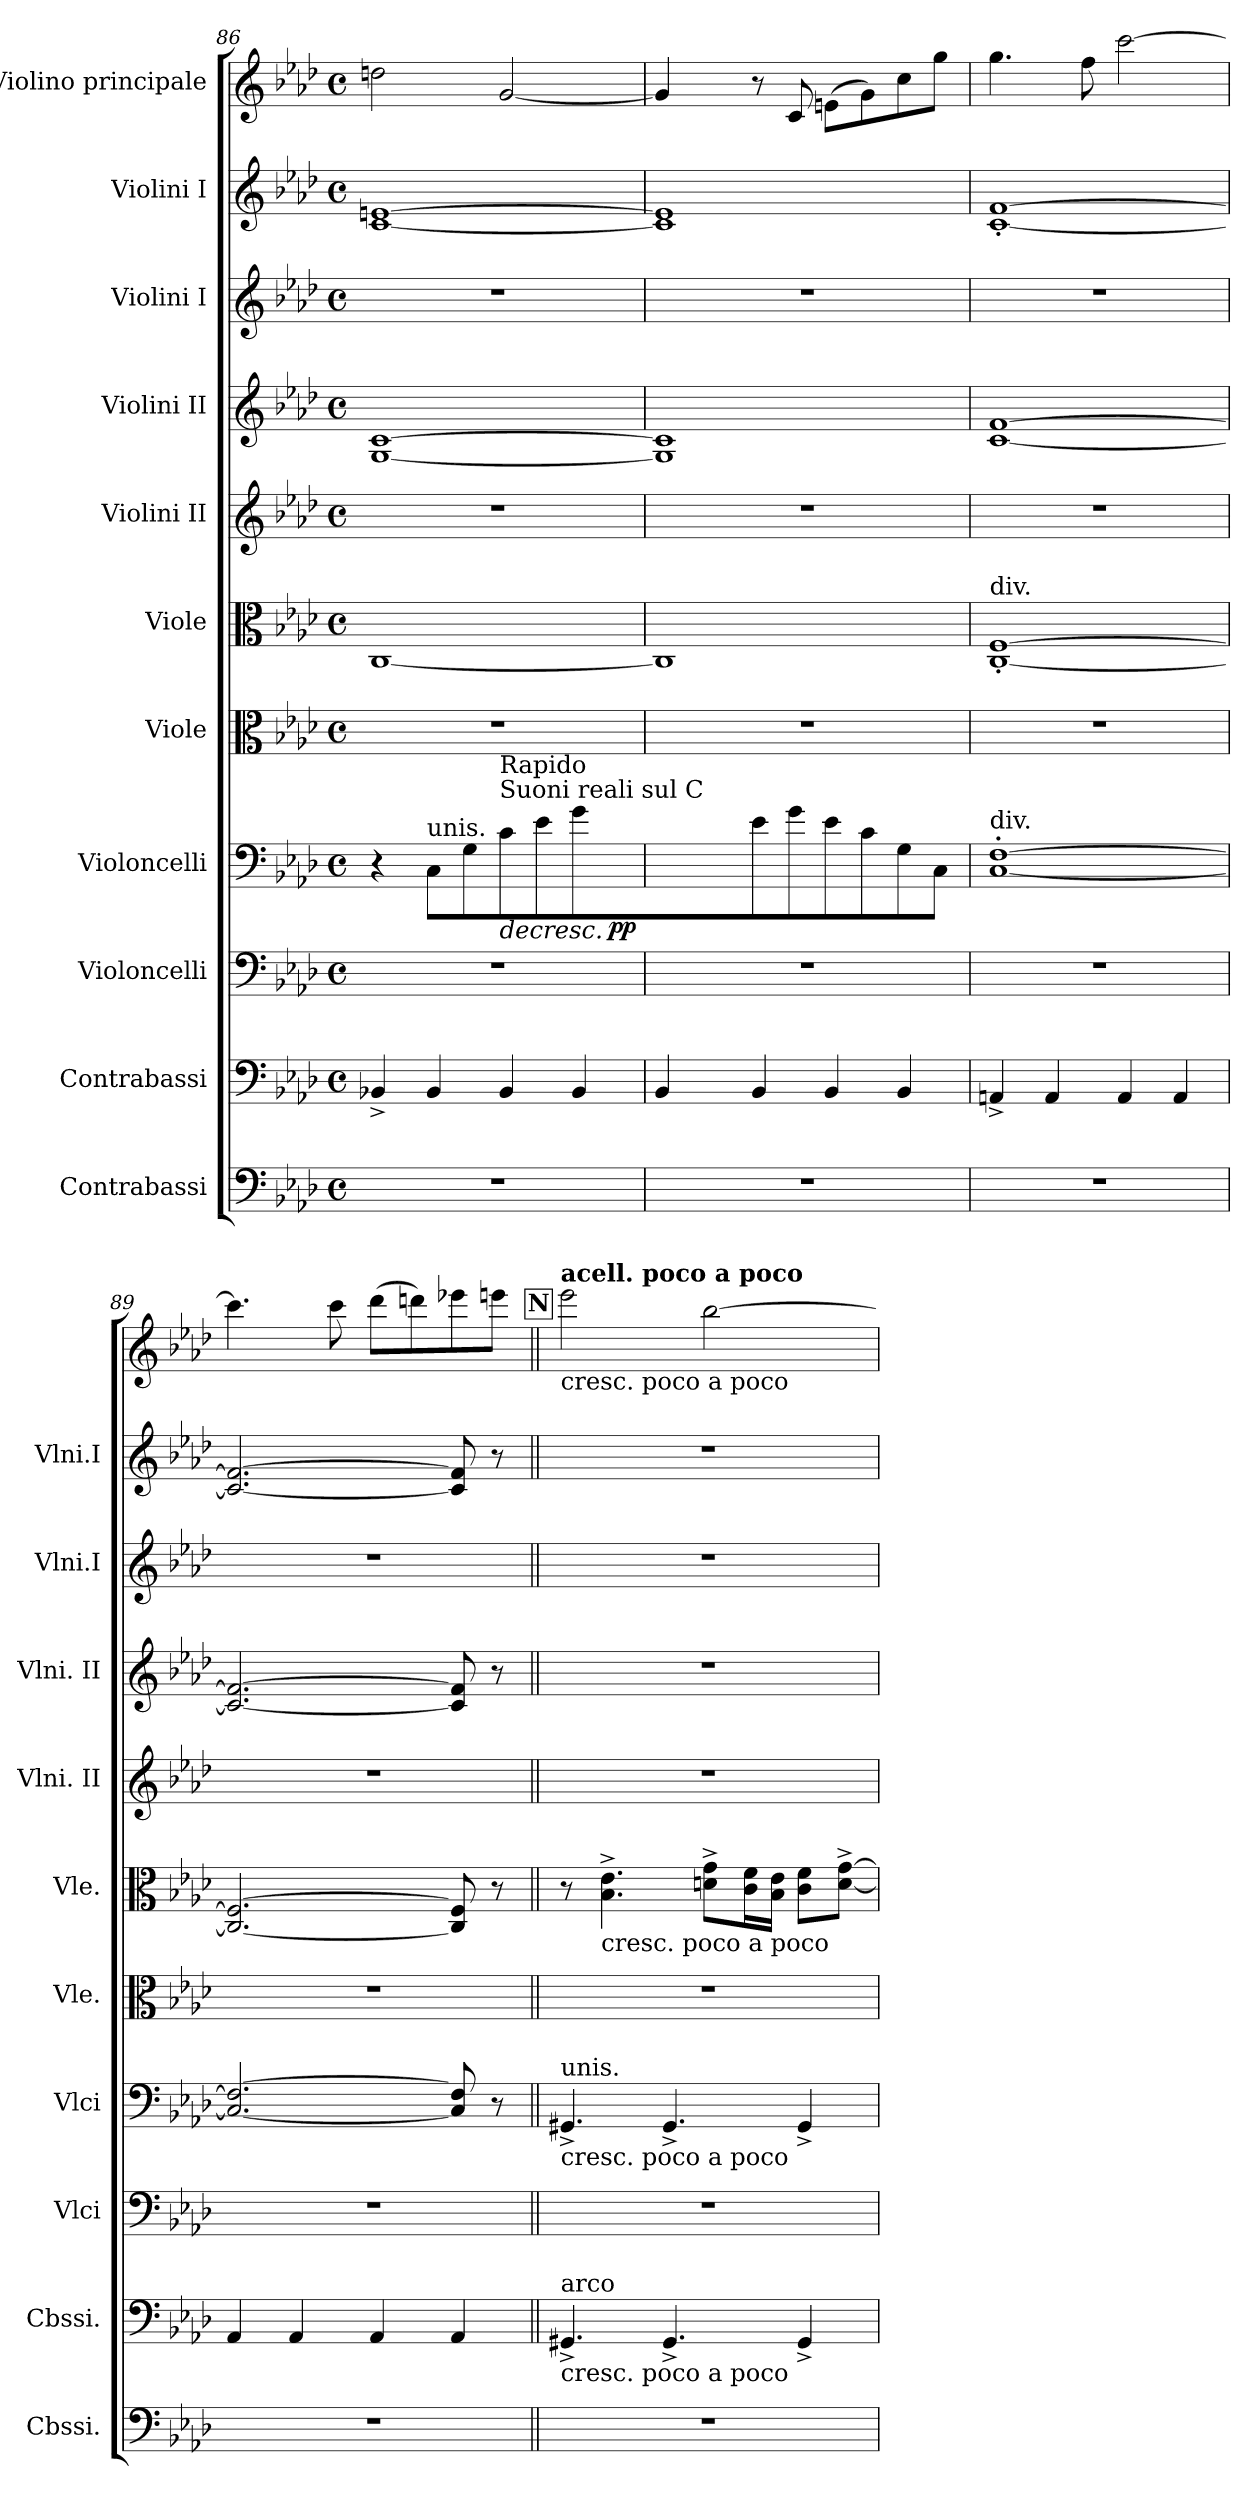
**kern	**kern	**kern	**kern	**dynam	**kern	**kern	**kern	**kern	**kern	**kern	**kern
*part11	*part10	*part9	*part8	*part8	*part7	*part6	*part5	*part4	*part3	*part2	*part1
*staff11	*staff10	*staff9	*staff8	*staff8	*staff7	*staff6	*staff5	*staff4	*staff3	*staff2	*staff1
*I"Contrabassi	*I"Contrabassi	*I"Violoncelli	*I"Violoncelli	*	*I"Viole	*I"Viole	*I"Violini II	*I"Violini II	*I"Violini I	*I"Violini I	*I"Violino principale
*I'Cbssi.	*I'Cbssi.	*I'Vlci	*I'Vlci	*	*I'Vle.	*I'Vle.	*I'Vlni. II	*I'Vlni. II	*I'Vlni.I	*I'Vlni.I	*
!!LO:PB:g=z
*clefF4	*clefF4	*clefF4	*clefF4	*	*clefC3	*clefC3	*clefG2	*clefG2	*clefG2	*clefG2	*clefG2
*ITrd7c12	*ITrd7c12	*	*	*	*	*	*	*	*	*	*
*k[b-e-a-d-]	*k[b-e-a-d-]	*k[b-e-a-d-]	*k[b-e-a-d-]	*	*k[b-e-a-d-]	*k[b-e-a-d-]	*k[b-e-a-d-]	*k[b-e-a-d-]	*k[b-e-a-d-]	*k[b-e-a-d-]	*k[b-e-a-d-]
*M4/4	*M4/4	*M4/4	*M4/4	*	*M4/4	*M4/4	*M4/4	*M4/4	*M4/4	*M4/4	*M4/4
*met(c)	*met(c)	*met(c)	*met(c)	*	*met(c)	*met(c)	*met(c)	*met(c)	*met(c)	*met(c)	*met(c)
=86	=86	=86	=86	=86	=86	=86	=86	=86	=86	=86	=86
1r	4BBB-X^/	1r	4r	.	1r	[1C	1r	[1G [1c	1r	[1c [1en	2ddn\
!	!	!	!LO:TX:a:t=unis.	!	!	!	!	!	!	!	!
.	4BBB-/	.	8C\L	.	.	.	.	.	.	.	.
!	!	!	!	!LO:DY:b	!	!	!	!	!	!	!
!	!	!	!	!LO:DY:n=1:b	!	!	!	!	!	!	!
.	.	.	8G\	other-dynamics f	.	.	.	.	.	.	.
!	!	!	!LO:TX:a:t=Suoni reali sul C	!	!	!	!	!	!	!	!
!	!	!	!LO:TX:a:t=Rapido	!	!	!	!	!	!	!	!
!	!	!	!	!LO:HP:b	!	!	!	!	!	!	!
.	4BBB-/	.	8c\	>	.	.	.	.	.	.	[2g/
.	.	.	8e-\	.	.	.	.	.	.	.	.
.	4BBB-/	.	8g\	.	.	.	.	.	.	.	.
!	!	!	!	!LO:DY:n=2:b	!	!	!	!	!	!	!
.	.	.	8FF-X\yy	pp	.	.	.	.	.	.	.
.	.	.	.	]	.	.	.	.	.	.	.
=87	=87	=87	=87	=87	=87	=87	=87	=87	=87	=87	=87
1r	4BBB-/	1r	16ryy	.	1r	1C]	1r	1G] 1c]	1r	1c] 1e]	4g/]
.	.	.	16ryy	.	.	.	.	.	.	.	.
.	.	.	16ryy	.	.	.	.	.	.	.	.
.	.	.	16ryy	.	.	.	.	.	.	.	.
.	4BBB-/	.	8e-\	.	.	.	.	.	.	.	8r
.	.	.	8g\	.	.	.	.	.	.	.	8c/
.	4BBB-/	.	8e-\	.	.	.	.	.	.	.	(>8en\L
.	.	.	8c\	.	.	.	.	.	.	.	8g\)
.	4BBB-/	.	8G\	.	.	.	.	.	.	.	8cc\
.	.	.	8C\J	.	.	.	.	.	.	.	8gg\J
=88	=88	=88	=88	=88	=88	=88	=88	=88	=88	=88	=88
!	!	!	!	!	!	!LO:TX:a:t=div.	!	!	!	!	!
!	!	!	!LO:TX:a:t=div.	!	!	!	!	!	!	!	!
1r	4AAAn^/	1r	[1C' [1F'	.	1r	[1C' [1F'	1r	[1c [1f	1r	[1c' [1f'	4.gg\
.	4AAA/	.	.	.	.	.	.	.	.	.	.
.	.	.	.	.	.	.	.	.	.	.	8ff\
.	4AAA/	.	.	.	.	.	.	.	.	.	[2ccc\
.	4AAA/	.	.	.	.	.	.	.	.	.	.
=89	=89	=89	=89	=89	=89	=89	=89	=89	=89	=89	=89
1r	4AAA-/	1r	2.C/_ 2.F/_	.	1r	2.C/_ 2.F/_	1r	2.c/_ 2.f/_	1r	2.c/_ 2.f/_	4.ccc\]
.	4AAA-/	.	.	.	.	.	.	.	.	.	.
.	.	.	.	.	.	.	.	.	.	.	8ccc\
.	4AAA-/	.	.	.	.	.	.	.	.	.	(>8ddd-\L
.	.	.	.	.	.	.	.	.	.	.	8dddn\)
.	4AAA-/	.	8C/] 8F/]	.	.	8C/] 8F/]	.	8c/] 8f/]	.	8c/] 8f/]	8eee-X\
.	.	.	8r	.	.	8r	.	8r	.	8r	8eeen\J
!!LO:LB:g=z
!!LO:REH:place=s1:a:B:fs=14:t=N
=90||	=90||	=90||	=90||	=90||	=90||	=90||	=90||	=90||	=90||	=90||	=90||
*k[]	*k[]	*k[]	*k[]	*	*k[]	*k[]	*k[]	*k[]	*k[]	*k[]	*k[]
!	!	!	!	!	!	!	!	!	!	!	!LO:TX:b:t=cresc. poco a poco
!	!	!	!	!	!	!	!	!	!	!	!LO:TX:B:t=acell. poco a poco
!	!	!	!LO:TX:a:t=unis.	!	!	!	!	!	!	!	!
!	!	!	!LO:TX:b:t=cresc. poco a poco	!	!	!	!	!	!	!	!
!	!LO:TX:b:t=cresc. poco a poco	!	!	!	!	!	!	!	!	!	!
!	!LO:TX:a:t=arco	!	!	!	!	!	!	!	!	!	!
1r	4.GGG#X^/	1r	4.GG#X^/	.	1r	8r	1r	1r	1r	1r	2eee\
!	!	!	!	!	!	!LO:TX:b:t=cresc. poco a poco	!	!	!	!	!
.	.	.	.	.	.	4.B\^ 4.e\^	.	.	.	.	.
.	4.GGG#^/	.	4.GG#^/	.	.	.	.	.	.	.	.
.	.	.	.	.	.	8dn\^ 8g\^L	.	.	.	.	[2bb\
.	.	.	.	.	.	16c\ 16f\L	.	.	.	.	.
.	.	.	.	.	.	16B\ 16e\JJ	.	.	.	.	.
.	4GGG#^/	.	4GG#^/	.	.	8c\ 8f\L	.	.	.	.	.
.	.	.	.	.	.	[8d\^ [8g\^J	.	.	.	.	.
=	=	=	=	=	=	=	=	=	=	=	=
*-	*-	*-	*-	*-	*-	*-	*-	*-	*-	*-	*-
